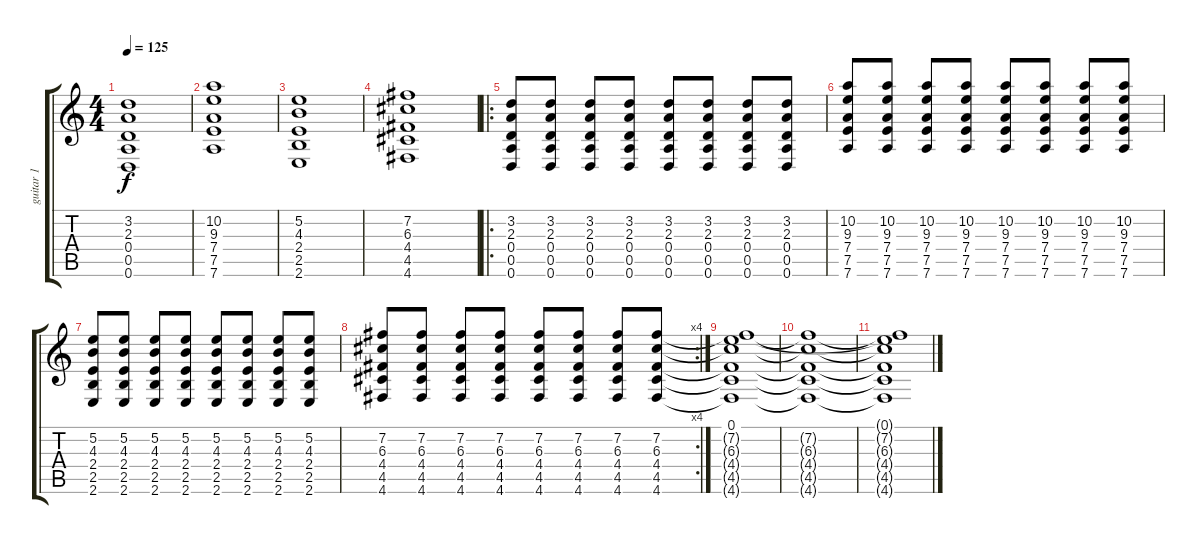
\track ("guitar 1" "guitar 1") {instrument distortionguitar}
\staff {score tabs}
\tuning (E4 B3 G3 D3 A2 D2) {hide}
\ts (4 4)
\tempo 125
\clef g2
\ks c
(3.2 2.3 0.4 0.5 0.6).1{dy f} |
(10.2 9.3 7.4 7.5 7.6).1 |
(5.2 4.3 2.4 2.5 2.6).1 |
(7.2 6.3 4.4 4.5 4.6).1 |
\ro
(3.2 2.3 0.4 0.5 0.6).8 (3.2 2.3 0.4 0.5 0.6).8 (3.2 2.3 0.4 0.5 0.6).8 (3.2 2.3 0.4 0.5 0.6).8 (3.2 2.3 0.4 0.5 0.6).8 (3.2 2.3 0.4 0.5 0.6).8 (3.2 2.3 0.4 0.5 0.6).8 (3.2 2.3 0.4 0.5 0.6).8 |
(10.2 9.3 7.4 7.5 7.6).8 (10.2 9.3 7.4 7.5 7.6).8 (10.2 9.3 7.4 7.5 7.6).8 (10.2 9.3 7.4 7.5 7.6).8 (10.2 9.3 7.4 7.5 7.6).8 (10.2 9.3 7.4 7.5 7.6).8 (10.2 9.3 7.4 7.5 7.6).8 (10.2 9.3 7.4 7.5 7.6).8 |
(5.2 4.3 2.4 2.5 2.6).8 (5.2 4.3 2.4 2.5 2.6).8 (5.2 4.3 2.4 2.5 2.6).8 (5.2 4.3 2.4 2.5 2.6).8 (5.2 4.3 2.4 2.5 2.6).8 (5.2 4.3 2.4 2.5 2.6).8 (5.2 4.3 2.4 2.5 2.6).8 (5.2 4.3 2.4 2.5 2.6).8 |
\rc 4
(7.2 6.3 4.4 4.5 4.6).8 (7.2 6.3 4.4 4.5 4.6).8 (7.2 6.3 4.4 4.5 4.6).8 (7.2 6.3 4.4 4.5 4.6).8 (7.2 6.3 4.4 4.5 4.6).8 (7.2 6.3 4.4 4.5 4.6).8 (7.2 6.3 4.4 4.5 4.6).8 (7.2 6.3 4.4 4.5 4.6).8 |
(0.1 7.2{t} 6.3{t} 4.4{t} 4.5{t} 4.6{t}).1 |
(7.2{t} 6.3{t} 4.4{t} 4.5{t} 4.6{t}).1 |
(0.1{t} 7.2{t} 6.3{t} 4.4{t} 4.5{t} 4.6{t}).1
